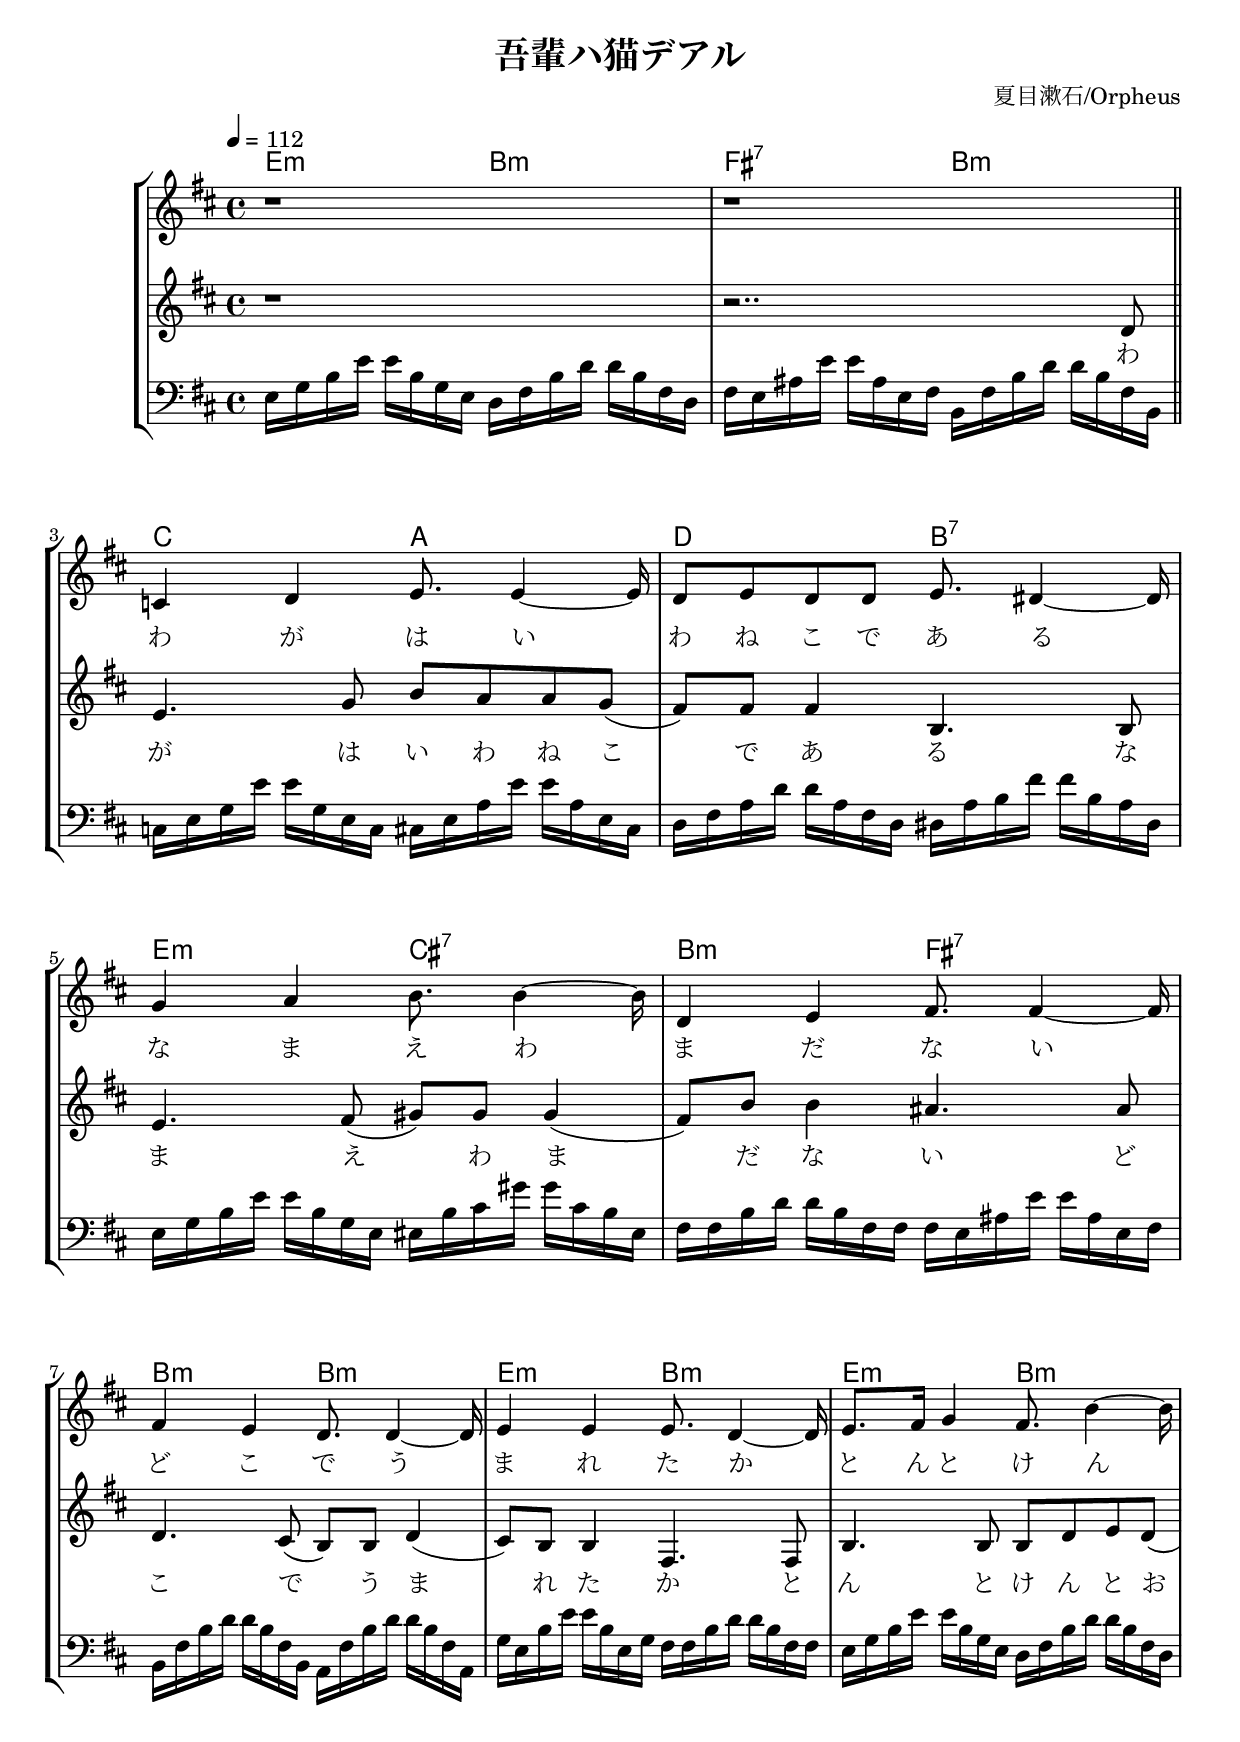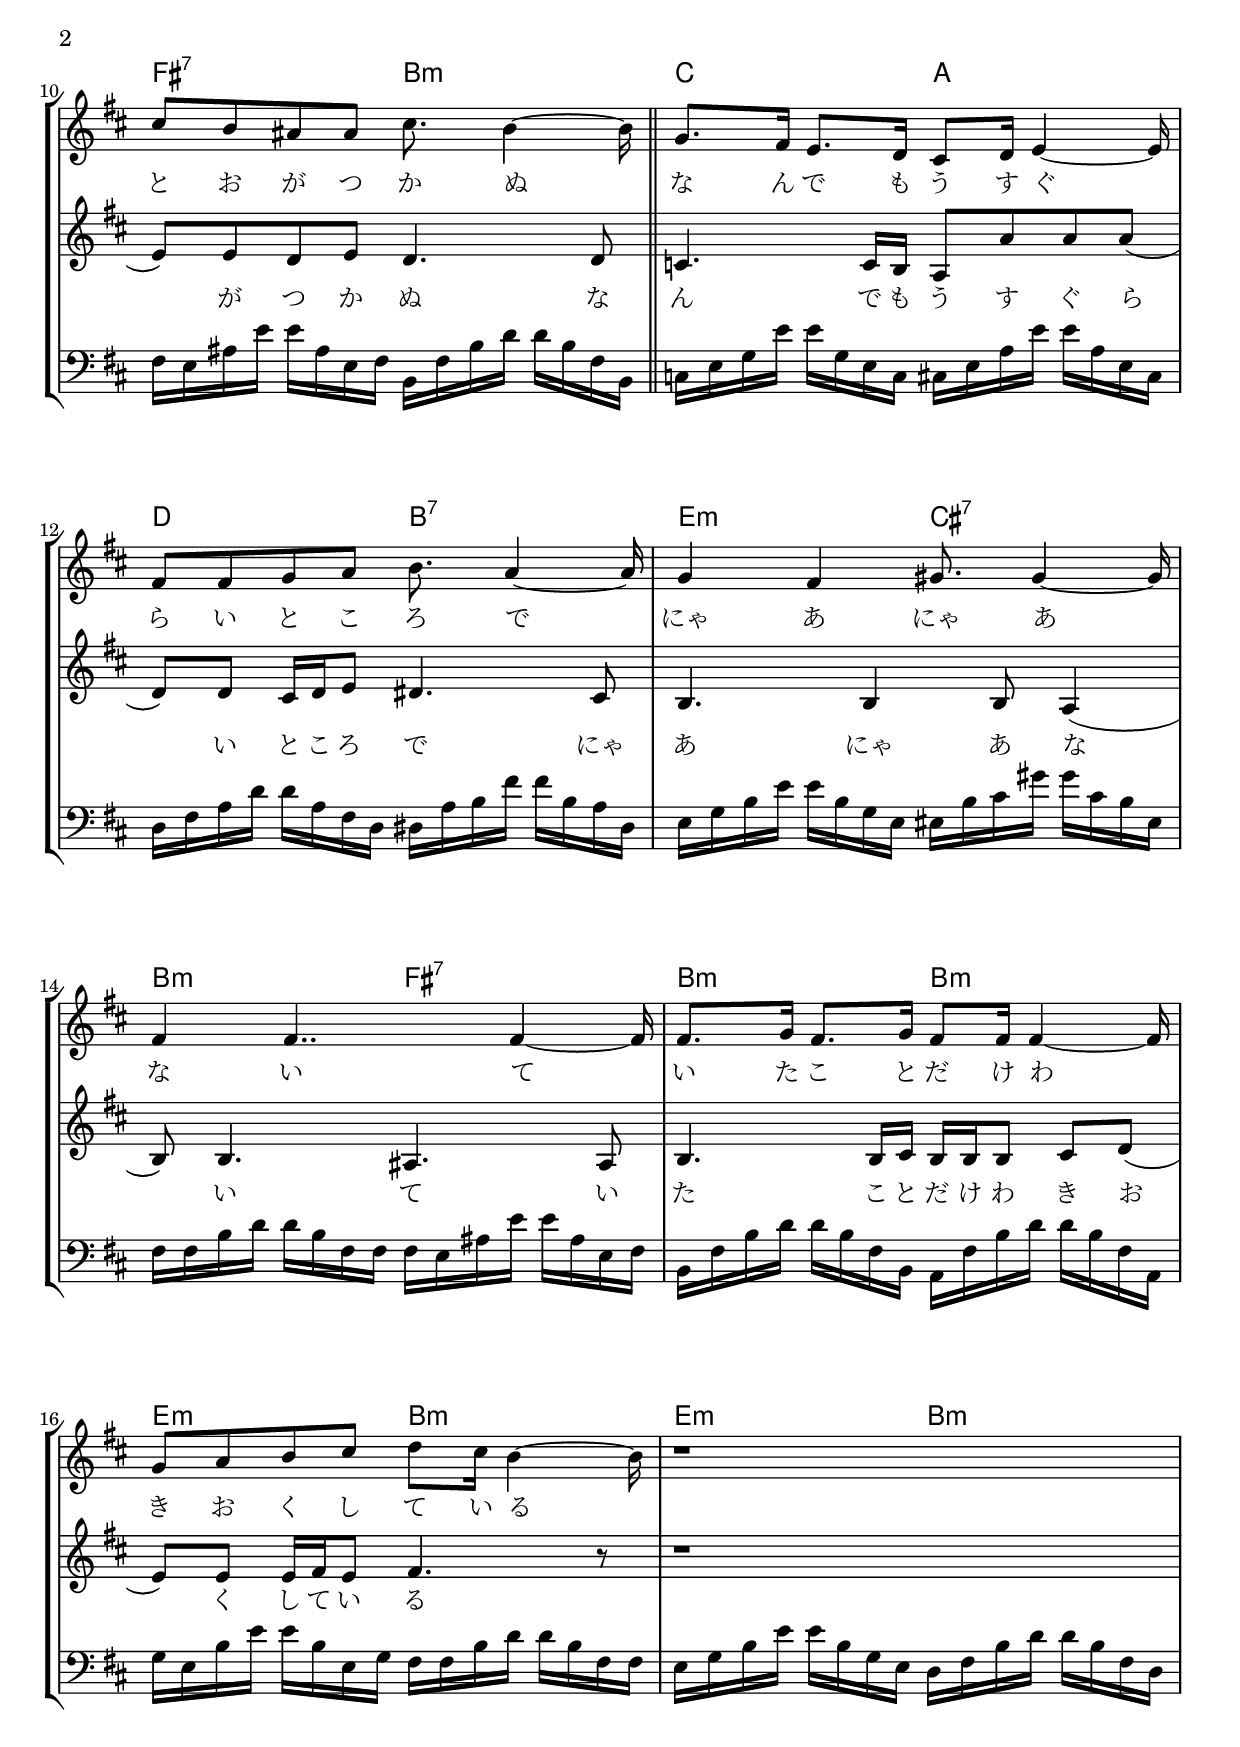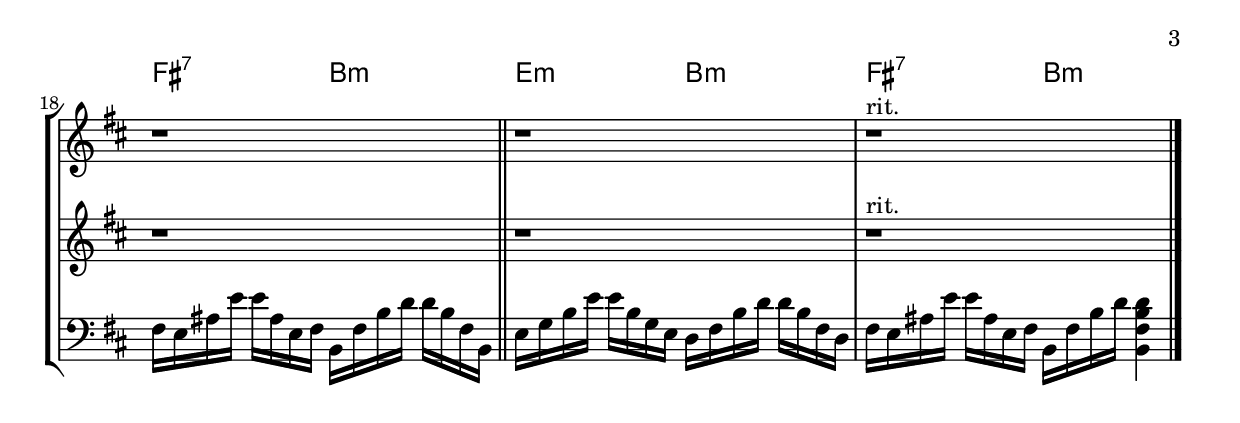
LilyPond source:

\version "2.12.1"

\header {
	title = \markup {吾輩ハ猫デアル}
	composer = \markup \center-column {夏目漱石/Orpheus}
}

harmony = \chordmode {
	e2:m b:m fis:7 b:m 

	c a d b:7 e:m cis:7 b:m fis:7 b:m b:m e:m b:m e:m b:m fis:7 b:m 

	c a d b:7 e:m cis:7 b:m fis:7 b:m b:m e:m b:m e:m b:m fis:7 b:m 

	e:m b:m fis:7 b:m 
}

melody = {
	\key d \major
	\tempo 4 = 112
	r1 | r1   
	\set Staff.midiInstrument = #"mmi0.38"
	 c'4  d'4  e'8.  e'4~e'16 
	d'8  e'8  d'8  d'8  e'8.  dis'4~dis'16 
	g'4  a'4  b'8.  b'4~b'16 
	d'4  e'4  fis'8.  fis'4~fis'16 
	fis'4  e'4  d'8.  d'4~d'16 
	e'4  e'4  e'8.  d'4~d'16 
	e'8.  fis'16  g'4  fis'8.  b'4~b'16 
	cis''8  b'8  ais'8  ais'8  cis''8.  b'4~b'16
	\set Staff.midiInstrument = #"mmi0.38"
	 g'8.  fis'16  e'8.  d'16  cis'8  d'16  e'4~e'16 
	fis'8  fis'8  g'8  a'8  b'8.  a'4~a'16 
	g'4  fis'4  gis'8.  gis'4~gis'16 
	fis'4  fis'4..  fis'4~fis'16 
	fis'8.  g'16  fis'8.  g'16  fis'8  fis'16  fis'4~fis'16 
	g'8  a'8  b'8  cis''8  d''8  cis''16  b'4~b'16
	r1 r1 	r1 | r1^"rit." \bar "|."
}

words = \lyricmode {
	
	わ  が  は  い  わ  ね  こ  で  あ  る  な  ま  え  わ  ま  だ  な  い  ど  こ  で  う  ま  れ  た  か  と  ん  と  け  ん  と  お  が  つ  か  ぬ  
	な  ん  で  も  う  す  ぐ  ら  い  と  こ  ろ  で  にゃ  あ  にゃ  あ  な  い  て  い  た  こ  と  だ  け  わ  き  お  く  し  て  い  る  
	
}

secondmelody = {
	\key d \major
	\tempo 4 = 112
	r1 | r2.. 
	\set Staff.midiInstrument = #"fss0.35"
	d'8 
	e'4.  g'8  b'8  a'8  a'8  g'8 
	(fis'8)  fis'8  fis'4  b4.  b8 
	e'4.  fis'8  (gis'8)  gis'8  gis'4 
	(fis'8)  b'8  b'4  ais'4.  ais'8 
	d'4.  cis'8  (b8)  b8  d'4 
	(cis'8)  b8  b4  fis4.  fis8 
	b4.  b8  b8  d'8  e'8  d'8 
	(e'8)  e'8  d'8  e'8  d'4.  	\set Staff.midiInstrument = #"fss0.35"
	d'8 
	c'4.  c'16  b16  a8  a'8  a'8  a'8 
	(d'8)  d'8  cis'16  d'16  e'8  dis'4.  cis'8 
	b4.  b4  b8  a4 
	(b8)  b4.  ais4.  ais8 
	b4.  b16  cis'16  b16  b16  b8  cis'8  d'8 
	(e'8)  e'8  e'16  fis'16  e'8  fis'4.  	r8 r1 r1 	r1 | r1^"rit." \bar "|."
}

secondwords = \lyricmode {
	
	わ  が  は  い  わ  ね  こ  で  あ  る  な  ま  え  わ  ま  だ  な  い  ど  こ  で  う  ま  れ  た  か  と  ん  と  け  ん  と  お  が  つ  か  ぬ  
	な  ん  で  も  う  す  ぐ  ら  い  と  こ  ろ  で  にゃ  あ  にゃ  あ  な  い  て  い  た  こ  と  だ  け  わ  き  お  く  し  て  い  る  
	
}

tempochange = {
	\tempo 4 = 112
	r1 | r1 \bar "||"
	\tempo 4 = 112
	r1 | r1 | r1 | r1 | r1 | r1 | r1 | r1 \bar "||"
	\tempo 4 = 112
	r1 | r1 | r1 | r1 | r1 | r1 | r1 | r1 \bar "||"
	\tempo 4 = 112
	r1 | \tempo 4 = 84 r2 \tempo 4 = 74 r2 \bar "|."
}

mainacc = {
	\clef bass
	\set Staff.midiInstrument = #"FX 6 (goblins)"
	\key d \major
	\tempo 4 = 112
	e16 g b e' e' b g e
	d16 fis b d' d' b fis d
	fis16 e ais e' e' ais e fis
	b,16 fis b d' d' b fis b,
	\bar "||"

	\set Staff.midiInstrument = #"FX 6 (goblins)"
	c16 e g e' e' g e c
	cis16 e a e' e' a e cis
	d16 fis a d' d' a fis d
	dis16 a b fis' fis' b a dis
	e16 g b e' e' b g e
	eis16 b cis' gis' gis' cis' b eis
	fis16 fis b d' d' b fis fis
	fis16 e ais e' e' ais e fis
	b,16 fis b d' d' b fis b,
	a,16 fis b d' d' b fis a,
	g16 e b e' e' b e g
	fis16 fis b d' d' b fis fis
	e16 g b e' e' b g e
	d16 fis b d' d' b fis d
	fis16 e ais e' e' ais e fis
	b,16 fis b d' d' b fis b,
	\bar "||"

	\set Staff.midiInstrument = #"FX 6 (goblins)"
	c16 e g e' e' g e c
	cis16 e a e' e' a e cis
	d16 fis a d' d' a fis d
	dis16 a b fis' fis' b a dis
	e16 g b e' e' b g e
	eis16 b cis' gis' gis' cis' b eis
	fis16 fis b d' d' b fis fis
	fis16 e ais e' e' ais e fis
	b,16 fis b d' d' b fis b,
	a,16 fis b d' d' b fis a,
	g16 e b e' e' b e g
	fis16 fis b d' d' b fis fis
	e16 g b e' e' b g e
	d16 fis b d' d' b fis d
	fis16 e ais e' e' ais e fis
	b,16 fis b d' d' b fis b,
	\bar "||"

	\set Staff.midiInstrument = #"FX 6 (goblins)"
	e16 g b e' e' b g e
	d16 fis b d' d' b fis d
	fis16 e ais e' e' ais e fis
	b,16 fis b d' <b, fis b d'>4
	\bar "|."
}

subacc = {
	\clef bass
	\set Staff.midiInstrument = #"Banjo"
	\key d \major
	\tempo 4 = 112
	e8 g8 b8 e'8
	d8 fis8 b8 d'8
	fis8 e8 ais8 e'8
	b,8 fis8 b8 d'8
	\bar "||"

	\set Staff.midiInstrument = #"Banjo"
	c8 e8 g8 e'8
	cis8 e8 a8 e'8
	d8 fis8 a8 d'8
	dis8 a8 b8 fis'8
	e8 g8 b8 e'8
	eis8 b8 cis'8 gis'8
	fis8 fis8 b8 d'8
	fis8 e8 ais8 e'8
	b,8 fis8 b8 d'8
	a,8 fis8 b8 d'8
	g8 e8 b8 e'8
	fis8 fis8 b8 d'8
	e8 g8 b8 e'8
	d8 fis8 b8 d'8
	fis8 e8 ais8 e'8
	b,8 fis8 b8 d'8
	\bar "||"

	\set Staff.midiInstrument = #"Banjo"
	c8 e8 g8 e'8
	cis8 e8 a8 e'8
	d8 fis8 a8 d'8
	dis8 a8 b8 fis'8
	e8 g8 b8 e'8
	eis8 b8 cis'8 gis'8
	fis8 fis8 b8 d'8
	fis8 e8 ais8 e'8
	b,8 fis8 b8 d'8
	a,8 fis8 b8 d'8
	g8 e8 b8 e'8
	fis8 fis8 b8 d'8
	e8 g8 b8 e'8
	d8 fis8 b8 d'8
	fis8 e8 ais8 e'8
	b,8 fis8 b8 d'8
	\bar "||"

	\set Staff.midiInstrument = #"Banjo"
	e8 g8 b8 e'8
	d8 fis8 b8 d'8
	fis8 e8 ais8 e'8
	<b, fis b d'>2
	\bar "|."
}

percA = {
	\drummode {
	r1  |r2 r8 hho4 hho8  \bar "||"
	r1  |r1  |r1  |r1  |r1  |r1  |r1  |r2 r8 hho4 hho8  \bar "||"
	r1  |r1  |r1  |r1  |r1  |r1  |r1  |r2 r8 hho4 hho8  \bar "||"
	r1  |r2 r8 hho4 hho8  \bar "|."
	}
}

percB = {
	\drummode {
	r4. hhp2 hhp8  |hhp4 hhp4 hhp4 hhp4  \bar "||"
	r4. hhp2 hhp8  |r4. hhp2 hhp8  |r4. hhp2 hhp8  |r4. hhp2 hhp8  |r4. hhp2 hhp8  |r4. hhp2 hhp8  |r4. hhp2 hhp8  |hhp4 hhp4 hhp4 hhp4  \bar "||"
	r4. hhp2 hhp8  |r4. hhp2 hhp8  |r4. hhp2 hhp8  |r4. hhp2 hhp8  |r4. hhp2 hhp8  |r4. hhp2 hhp8  |r4. hhp2 hhp8  |hhp4 hhp4 hhp4 hhp4  \bar "||"
	r4. hhp2 hhp8  |hhp4 hhp4 hhp4 hhp4  \bar "|."
	}
}

percC = {
	\drummode {
	hh4 hh4 hh4 hh4  |r4. hh2 r8  \bar "||"
	hh4 hh4 hh4 hh4  |hh4 hh4 hh4 hh4  |hh4 hh4 hh4 hh4  |hh4 hh4 hh4 hh4  |hh4 hh4 hh4 hh4  |hh4 hh4 hh4 hh4  |hh4 hh4 hh4 hh4  |r4. hh2 r8  \bar "||"
	hh4 hh4 hh4 hh4  |hh4 hh4 hh4 hh4  |hh4 hh4 hh4 hh4  |hh4 hh4 hh4 hh4  |hh4 hh4 hh4 hh4  |hh4 hh4 hh4 hh4  |hh4 hh4 hh4 hh4  |r4. hh2 r8  \bar "||"
	hh4 hh4 hh4 hh4  |r4. hh2 r8  \bar "|."
	}
}

percD = {
	\drummode {
	bd2. r8 bd8  |bd8. bd4. r16 bd4 bd8  \bar "||"
	bd2. r8 bd8  |bd8. bd8. bd2 bd8  |bd2. r8 bd8  |bd8. bd8. bd2 bd8  |bd2. r8 bd8  |bd8. bd8. bd2 bd8  |bd2. r8 bd8  |bd8. bd4. r16 bd4 bd8  \bar "||"
	bd2. r8 bd8  |bd8. bd8. bd2 bd8  |bd2. r8 bd8  |bd8. bd8. bd2 bd8  |bd2. r8 bd8  |bd8. bd8. bd2 bd8  |bd2. r8 bd8  |bd8. bd4. r16 bd4 bd8  \bar "||"
	bd2. r8 bd8  |bd8. bd4. r16 bd4 bd8  \bar "|."
	}
}

\score {
	<<
		\new StaffGroup <<
			\new ChordNames {\harmony}
			\new Voice = "melody" {\melody}
			\new Lyrics \lyricsto "melody" \words
			\new Voice = "secondmelody" {\secondmelody}
			\new Lyrics \lyricsto "secondmelody" \secondwords
			\new Staff = "mainacc" {\mainacc}
		>>
	>>
	\layout { }
}
